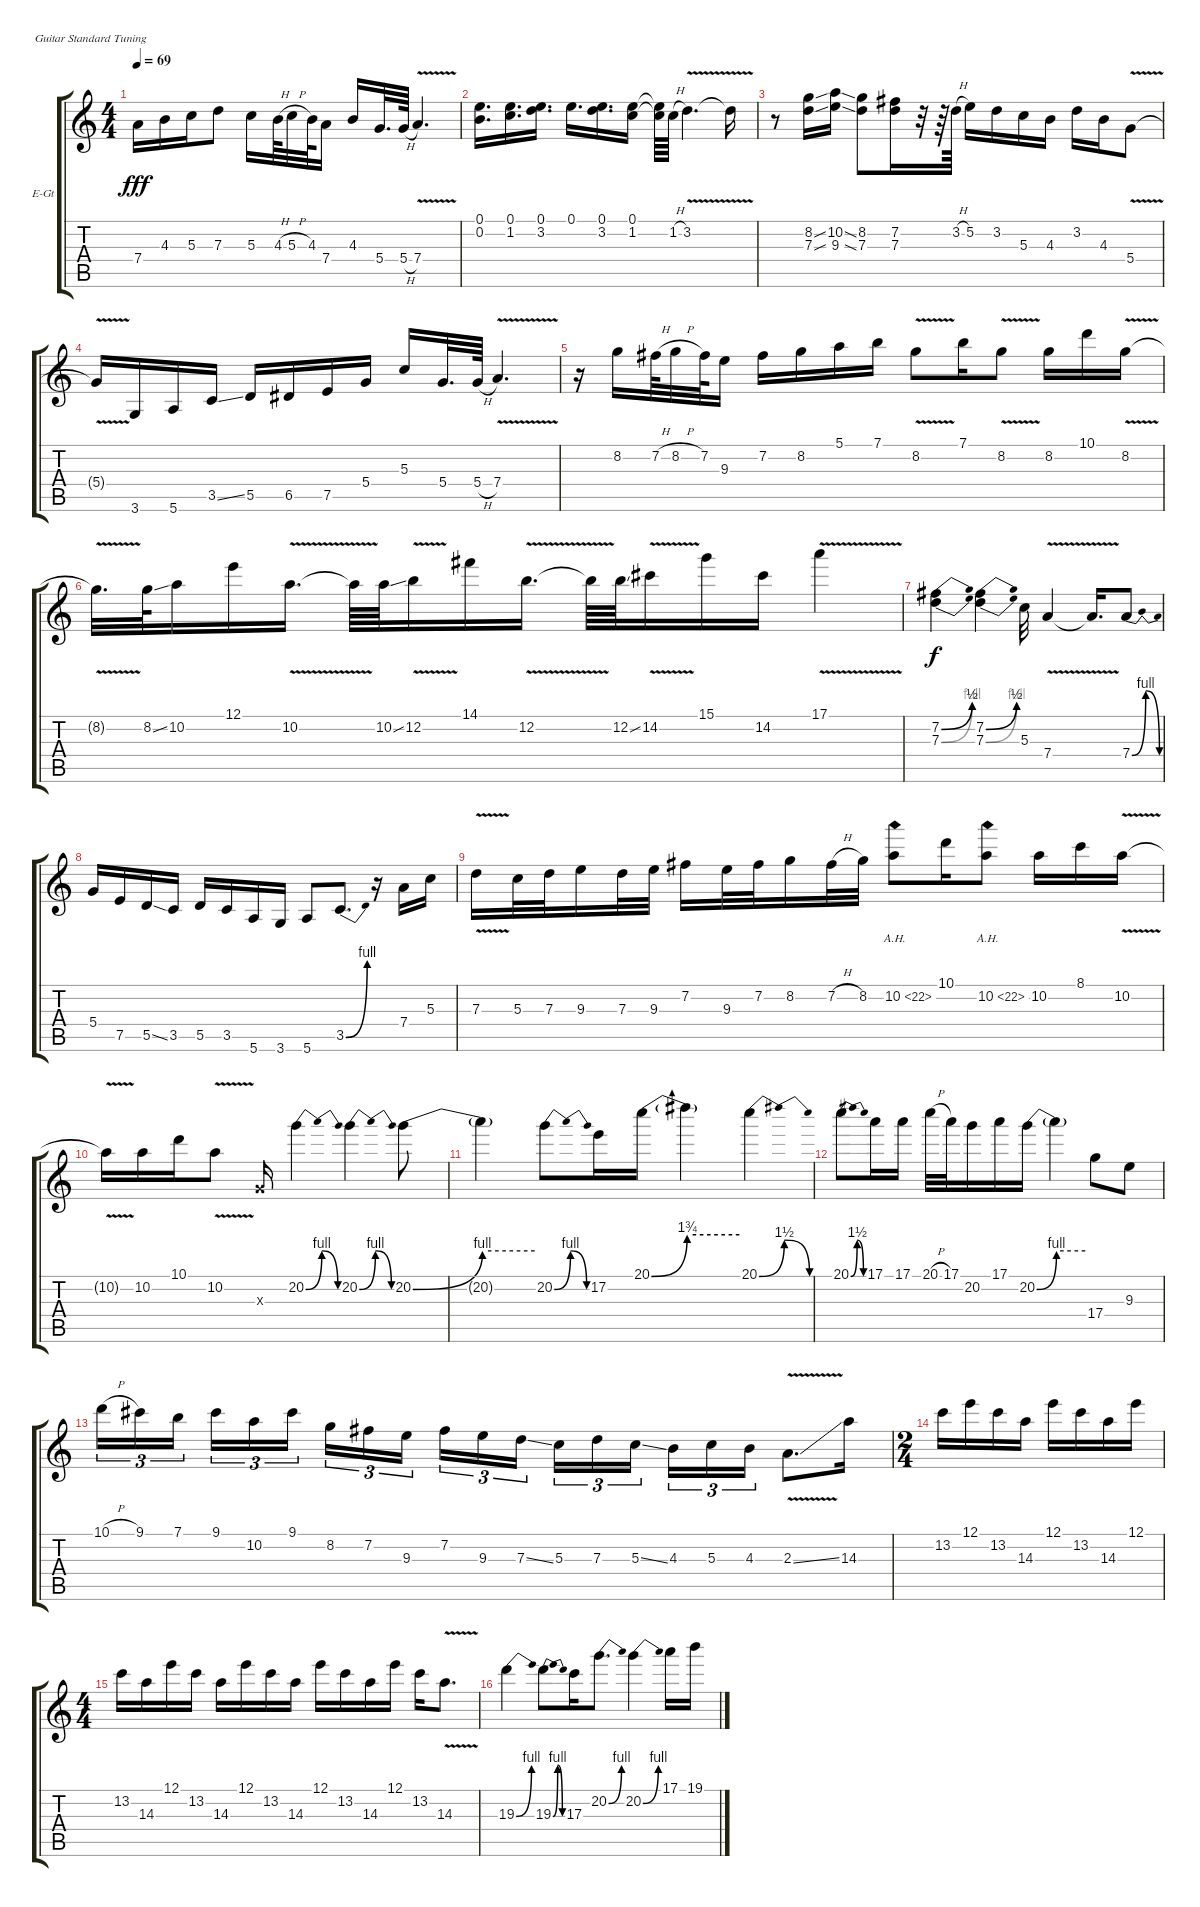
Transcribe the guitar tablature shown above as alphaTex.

\defaultSystemsLayout 4
\bracketExtendMode groupsimilarinstruments
\firstSystemTrackNameOrientation horizontal
\otherSystemsTrackNameOrientation horizontal
\track ("Electric Guitar" "E-Gt") {instrument distortionguitar}
\staff {score tabs}
\tuning (E4 B3 G3 D3 A2 E2)
\ts (4 4)
\tempo 69
\clef g2
\ks c
7.4.16{dy fff instrument distortionguitar} 4.3.16 5.3.16 7.3.8 5.3.16 4.3{h}.64 5.3{h}.32 4.3.64 7.4.16 4.3.16 5.4.32{d} 5.4{h}.64 7.4{v}.4{d} |
(0.1 0.2).16{d} (0.1 1.2).16{d} (0.1 3.2).16{d} 0.1.16{d} (0.1 3.2).16{d} (0.1 1.2).16 (0.1{t} 1.2{t}).64 1.2{h}.64 3.2{v}.4{d} 3.2{v t}.16 |
r.8 (8.2{ss} 7.3{ss}).16 (10.2{ss} 9.3{ss}).16 (8.2 7.3).8 (7.2 7.3).16 r.32 r.64 3.2{h}.64 5.2.16 3.2.16 5.3.16 4.3.16 3.2.16 4.3.16 5.4{v}.8 |
5.4{v t}.16 3.6.16 5.6.16 3.5{ss}.16 5.5.16 6.5.16 7.5.16 5.4.16 5.3.16 5.4.32{d} 5.4{h}.64 7.4{v}.4{d} |
r.16 8.2.16 7.2{h}.64 8.2{h}.32 7.2.64 9.3.16 7.2.16 8.2.16 5.1.16 7.1.16 8.2{v}.8 7.1.16 8.2{v}.8 8.2.16 10.1.16 8.2{v}.16 |
\scale
0.664997 8.2{v t}.32{d} 8.2{ss}.64 10.2.16 12.1.16 10.2{v}.16{d} 10.2{v t}.64 10.2{ss}.64 12.2{v}.16 14.1.16 12.2{v}.16{d} 12.2{v t}.64 12.2{ss}.64 14.2{v}.16 15.1.16 14.2.16 17.1{v}.4 |
\scale
0.334797 (7.2{be (bend 0 0 60 2)} 7.3{be (bend 0 0 60 4)}).4{dy f} (7.2{be (bend 0 0 60 2)} 7.3{be (bend 0 0 60 4)}).4 5.3.32 7.4{v}.4 7.4{v t}.16{d} 7.4{be (bendrelease 0 0 30 4 30 4 60 0)}.8 |
5.4.16 7.5.16 5.5{ss}.16 3.5.16 5.5.16 3.5.16 5.6.16 3.6.16 5.6.8 3.5{be (bend 0 0 60 4)}.8{d} r.16 7.4.16 5.3.16 |
7.3{v}.16 5.3.32 7.3.32 9.3.16 7.3.32 9.3.32 7.2.16 9.3.32 7.2.32 8.2.16 7.2{h}.32 8.2.32 10.2{ah 12}.8 10.1.16 10.2{ah 12}.8 10.2.16 8.1.16 10.2{v}.16 |
10.2{v t}.16 10.2.16 10.1.16 10.2{v}.8 0.3{x}.16 20.2{be (bendrelease 0 0 30 4 30 4 60 0)}.4 20.2{be (bendrelease 0 0 30 4 30 4 60 0)}.4 20.2{be (bend 0 0 60 4)}.8 |
20.2{be (hold 0 4 60 4) t}.4 20.2{be (bendrelease 0 0 30 4 30 4 60 0)}.8 17.2.16 20.1{be (bend 0 0 60 7)}.16 20.1{be (hold 0 7 60 7) t}.4 20.1{be (bendrelease 0 0 30 6 30 6 60 0)}.4 |
20.1{be (bendrelease 0 0 30 6 30 6 60 0)}.8 17.1.16 17.1.16 20.1{h}.32 17.1.32 20.2.16 17.1.16 20.2{be (bend 0 0 60 4)}.16 20.2{be (hold 0 4 60 4) t}.4 17.4.8 9.3.8 |
10.1{h}.16{tu (3 2)} 9.1.16{tu (3 2)} 7.1.16{tu (3 2)} 9.1.16{tu (3 2)} 10.2.16{tu (3 2)} 9.1.16{tu (3 2)} 8.2.16{tu (3 2)} 7.2.16{tu (3 2)} 9.3.16{tu (3 2)} 7.2.16{tu (3 2)} 9.3.16{tu (3 2)} 7.3{ss}.16{tu (3 2)} 5.3.16{tu (3 2)} 7.3.16{tu (3 2)} 5.3{ss}.16{tu (3 2)} 4.3.16{tu (3 2)} 5.3.16{tu (3 2)} 4.3.16{tu (3 2)} 2.3{v ss}.8{d} 14.3.16 |
\ts (2 4)
13.2.16 12.1.16 13.2.16 14.3.16 12.1.16 13.2.16 14.3.16 12.1.16 |
\ts (4 4)
13.2.16 14.3.16 12.1.16 13.2.16 14.3.16 12.1.16 13.2.16 14.3.16 12.1.16 13.2.16 14.3.16 12.1.16 13.2.16 14.3{v}.8{d} |
19.3{be (bend 0 0 60 4)}.4 19.3{be (bendrelease 0 0 30 4 30 4 60 0)}.8 17.3.16 20.2{be (bend 0 0 60 4)}.8{d} 20.2{be (bend 0 0 60 4)}.4 17.1.16 19.1.16
